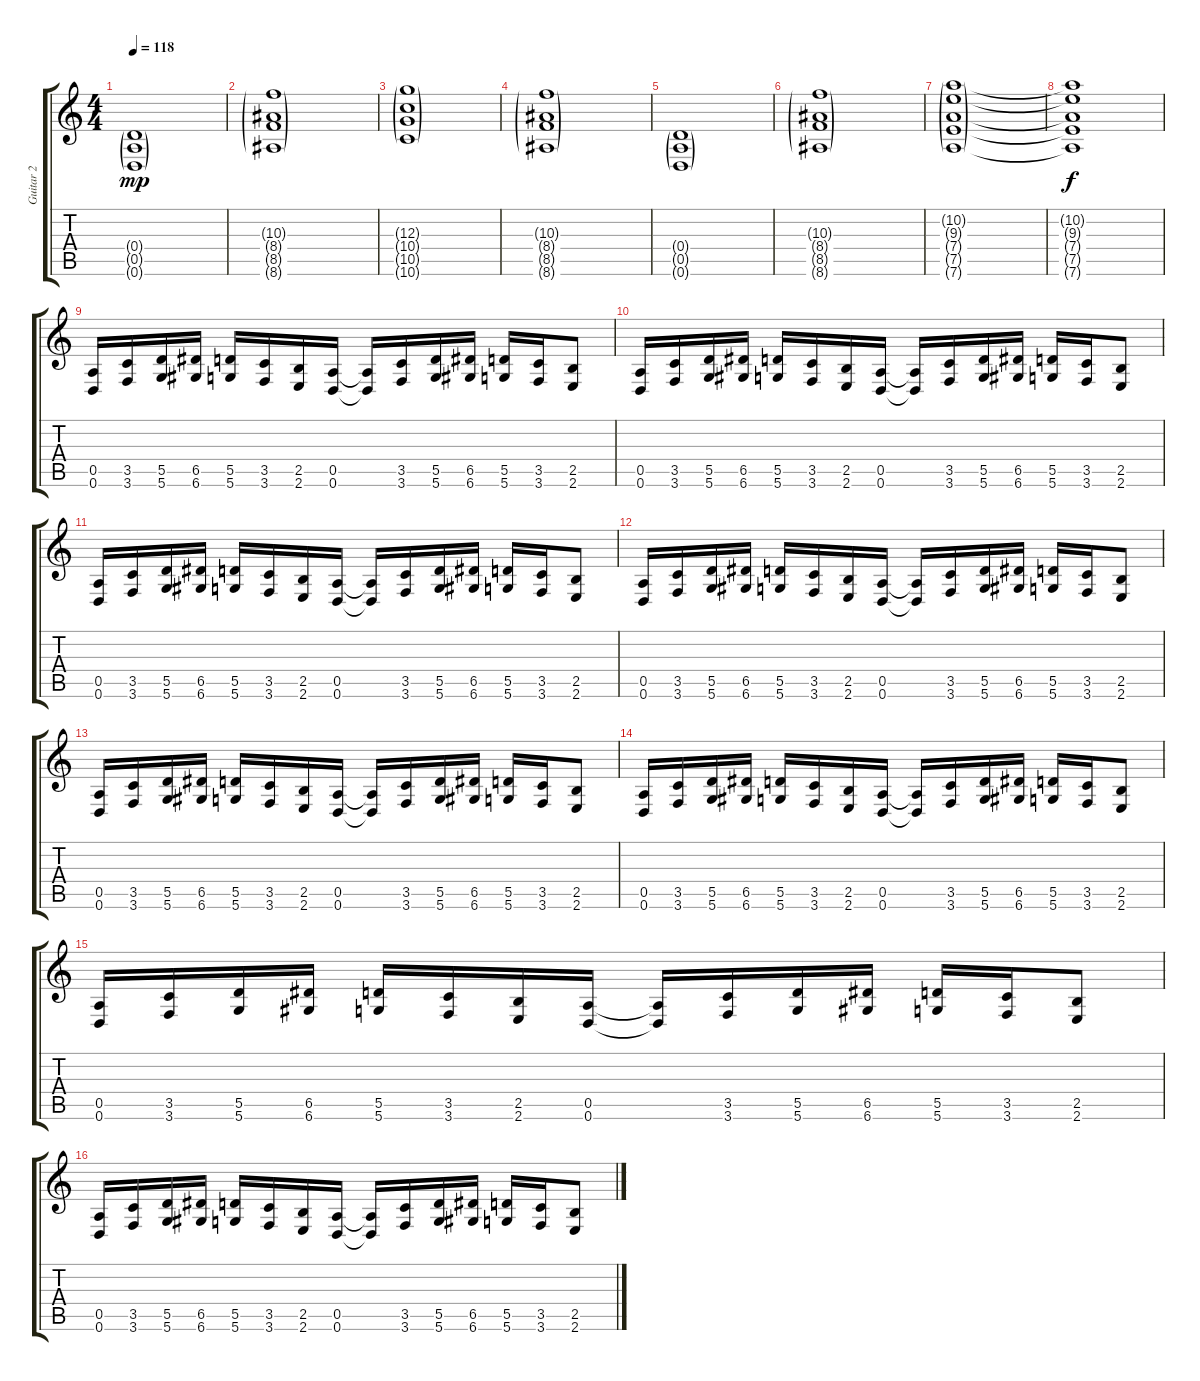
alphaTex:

\track ("Guitar 2" "Guitar 2") {instrument overdrivenguitar}
\staff {score tabs}
\tuning (E4 B3 G3 D3 A2 D2) {hide}
\ts (4 4)
\tempo 118
\clef g2
\ks c
(0.4{g} 0.5{g} 0.6{g}).1{dy mp} |
(10.3{g} 8.4{g} 8.5{g} 8.6{g}).1 |
(12.3{g} 10.4{g} 10.5{g} 10.6{g}).1 |
(10.3{g} 8.4{g} 8.5{g} 8.6{g}).1 |
(0.4{g} 0.5{g} 0.6{g}).1 |
(10.3{g} 8.4{g} 8.5{g} 8.6{g}).1 |
(10.2{g} 9.3{g} 7.4{g} 7.5{g} 7.6{g}).1 |
(10.2{t} 9.3{t} 7.4{t} 7.5{t} 7.6{t}).1{dy f} |
(0.5 0.6).16 (3.5 3.6).16 (5.5 5.6).16 (6.5 6.6).16 (5.5 5.6).16 (3.5 3.6).16 (2.5 2.6).16 (0.5 0.6).16 (0.5{t} 0.6{t}).16 (3.5 3.6).16 (5.5 5.6).16 (6.5 6.6).16 (5.5 5.6).16 (3.5 3.6).16 (2.5 2.6).8 |
(0.5 0.6).16 (3.5 3.6).16 (5.5 5.6).16 (6.5 6.6).16 (5.5 5.6).16 (3.5 3.6).16 (2.5 2.6).16 (0.5 0.6).16 (0.5{t} 0.6{t}).16 (3.5 3.6).16 (5.5 5.6).16 (6.5 6.6).16 (5.5 5.6).16 (3.5 3.6).16 (2.5 2.6).8 |
(0.5 0.6).16 (3.5 3.6).16 (5.5 5.6).16 (6.5 6.6).16 (5.5 5.6).16 (3.5 3.6).16 (2.5 2.6).16 (0.5 0.6).16 (0.5{t} 0.6{t}).16 (3.5 3.6).16 (5.5 5.6).16 (6.5 6.6).16 (5.5 5.6).16 (3.5 3.6).16 (2.5 2.6).8 |
(0.5 0.6).16 (3.5 3.6).16 (5.5 5.6).16 (6.5 6.6).16 (5.5 5.6).16 (3.5 3.6).16 (2.5 2.6).16 (0.5 0.6).16 (0.5{t} 0.6{t}).16 (3.5 3.6).16 (5.5 5.6).16 (6.5 6.6).16 (5.5 5.6).16 (3.5 3.6).16 (2.5 2.6).8 |
(0.5 0.6).16 (3.5 3.6).16 (5.5 5.6).16 (6.5 6.6).16 (5.5 5.6).16 (3.5 3.6).16 (2.5 2.6).16 (0.5 0.6).16 (0.5{t} 0.6{t}).16 (3.5 3.6).16 (5.5 5.6).16 (6.5 6.6).16 (5.5 5.6).16 (3.5 3.6).16 (2.5 2.6).8 |
(0.5 0.6).16 (3.5 3.6).16 (5.5 5.6).16 (6.5 6.6).16 (5.5 5.6).16 (3.5 3.6).16 (2.5 2.6).16 (0.5 0.6).16 (0.5{t} 0.6{t}).16 (3.5 3.6).16 (5.5 5.6).16 (6.5 6.6).16 (5.5 5.6).16 (3.5 3.6).16 (2.5 2.6).8 |
(0.5 0.6).16 (3.5 3.6).16 (5.5 5.6).16 (6.5 6.6).16 (5.5 5.6).16 (3.5 3.6).16 (2.5 2.6).16 (0.5 0.6).16 (0.5{t} 0.6{t}).16 (3.5 3.6).16 (5.5 5.6).16 (6.5 6.6).16 (5.5 5.6).16 (3.5 3.6).16 (2.5 2.6).8 |
(0.5 0.6).16 (3.5 3.6).16 (5.5 5.6).16 (6.5 6.6).16 (5.5 5.6).16 (3.5 3.6).16 (2.5 2.6).16 (0.5 0.6).16 (0.5{t} 0.6{t}).16 (3.5 3.6).16 (5.5 5.6).16 (6.5 6.6).16 (5.5 5.6).16 (3.5 3.6).16 (2.5 2.6).8
